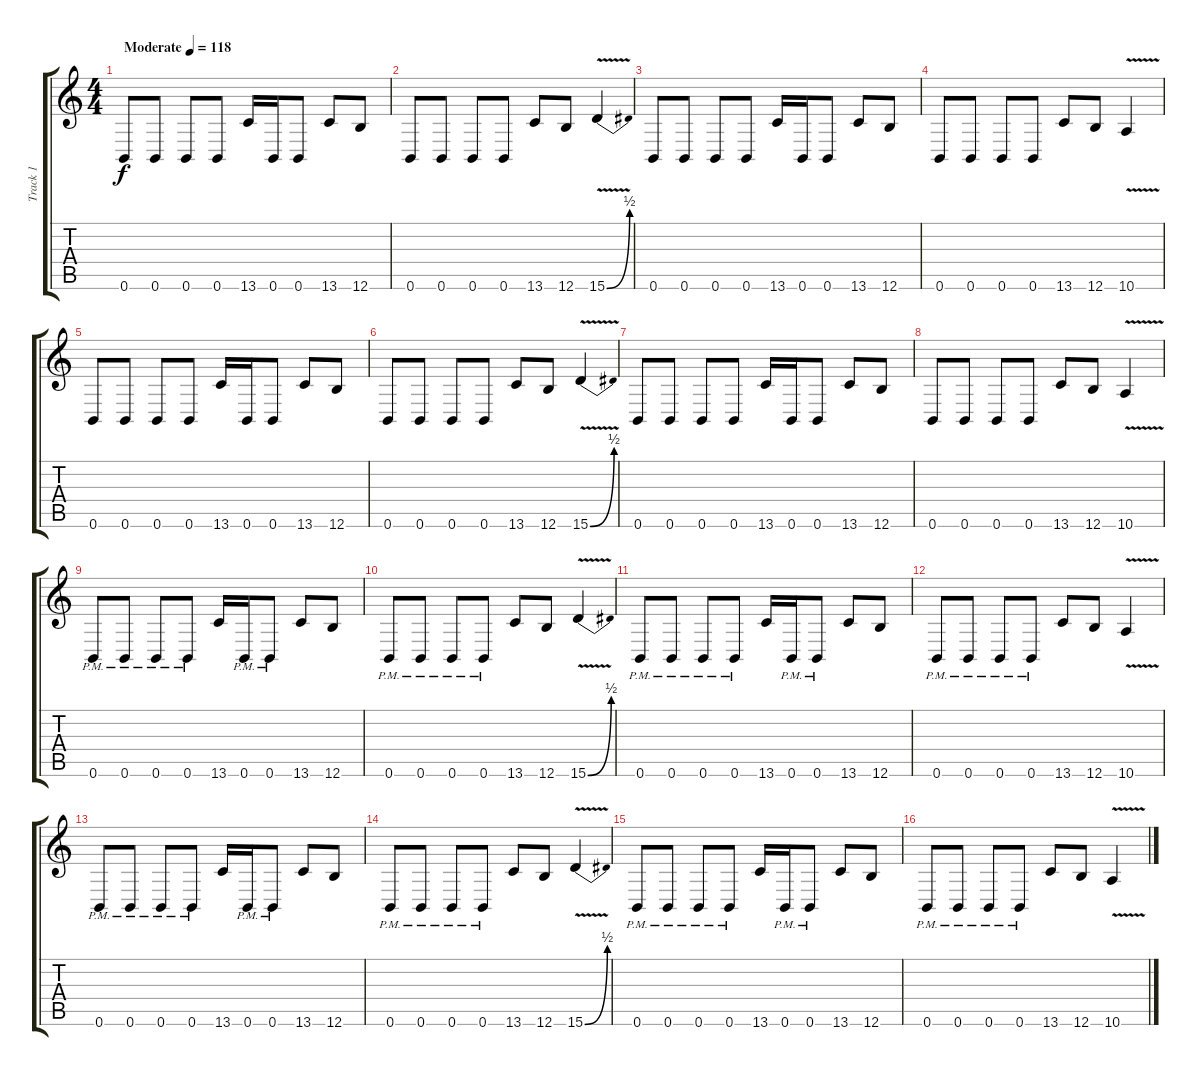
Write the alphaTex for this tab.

\track ("Track 1" "Track 1") {instrument distortionguitar}
\staff {score tabs}
\tuning (Db4 Ab3 E3 B2 Gb2 B1) {hide}
\ts (4 4)
\tempo (118 "Moderate")
\clef g2
\ks c
0.6.8{dy f instrument distortionguitar} 0.6.8 0.6.8 0.6.8 13.6.16 0.6.16 0.6.8 13.6.8 12.6.8 |
0.6.8 0.6.8 0.6.8 0.6.8 13.6.8 12.6.8 15.6{be (bend 0 0 60 2) v}.4 |
0.6.8 0.6.8 0.6.8 0.6.8 13.6.16 0.6.16 0.6.8 13.6.8 12.6.8 |
0.6.8 0.6.8 0.6.8 0.6.8 13.6.8 12.6.8 10.6{v}.4 |
0.6.8 0.6.8 0.6.8 0.6.8 13.6.16 0.6.16 0.6.8 13.6.8 12.6.8 |
0.6.8 0.6.8 0.6.8 0.6.8 13.6.8 12.6.8 15.6{be (bend 0 0 60 2) v}.4 |
0.6.8 0.6.8 0.6.8 0.6.8 13.6.16 0.6.16 0.6.8 13.6.8 12.6.8 |
0.6.8 0.6.8 0.6.8 0.6.8 13.6.8 12.6.8 10.6{v}.4 |
0.6{pm}.8 0.6{pm}.8 0.6{pm}.8 0.6{pm}.8 13.6.16 0.6{pm}.16 0.6{pm}.8 13.6.8 12.6.8 |
0.6{pm}.8 0.6{pm}.8 0.6{pm}.8 0.6{pm}.8 13.6.8 12.6.8 15.6{be (bend 0 0 60 2) v}.4 |
0.6{pm}.8 0.6{pm}.8 0.6{pm}.8 0.6{pm}.8 13.6.16 0.6{pm}.16 0.6{pm}.8 13.6.8 12.6.8 |
0.6{pm}.8 0.6{pm}.8 0.6{pm}.8 0.6{pm}.8 13.6.8 12.6.8 10.6{v}.4 |
0.6{pm}.8 0.6{pm}.8 0.6{pm}.8 0.6{pm}.8 13.6.16 0.6{pm}.16 0.6{pm}.8 13.6.8 12.6.8 |
0.6{pm}.8 0.6{pm}.8 0.6{pm}.8 0.6{pm}.8 13.6.8 12.6.8 15.6{be (bend 0 0 60 2) v}.4 |
0.6{pm}.8 0.6{pm}.8 0.6{pm}.8 0.6{pm}.8 13.6.16 0.6{pm}.16 0.6{pm}.8 13.6.8 12.6.8 |
0.6{pm}.8 0.6{pm}.8 0.6{pm}.8 0.6{pm}.8 13.6.8 12.6.8 10.6{v}.4
